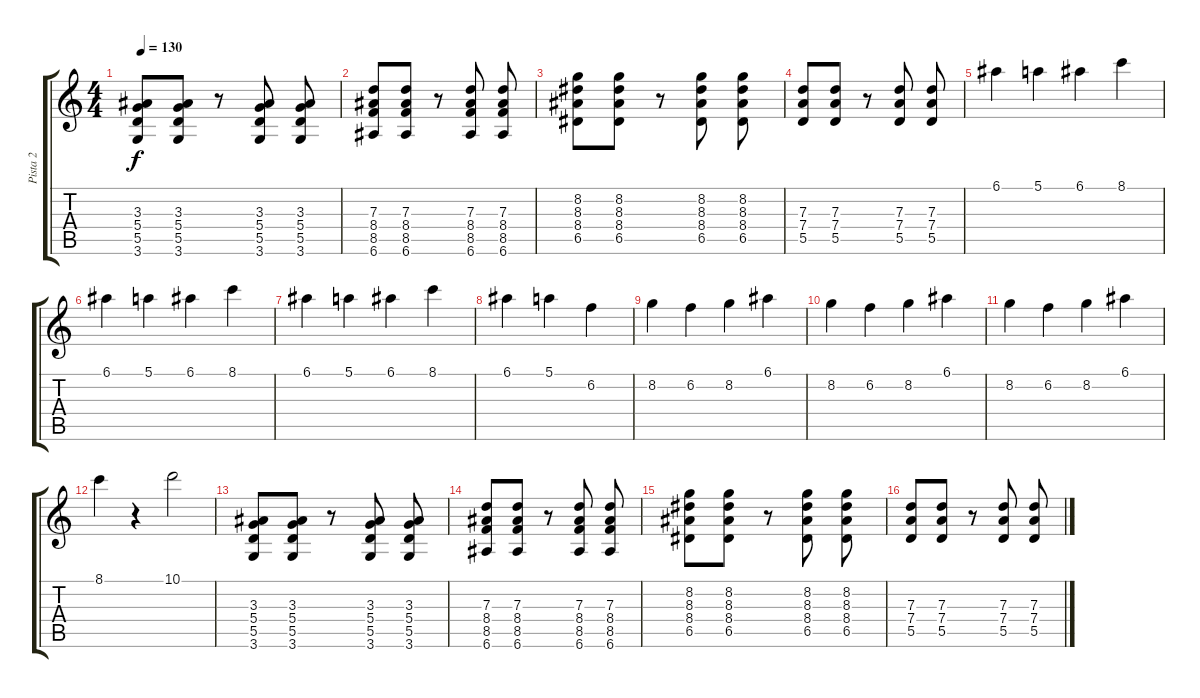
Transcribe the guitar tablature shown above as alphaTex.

\track ("Pista 2" "Pista 2") {instrument overdrivenguitar}
\staff {score tabs}
\tuning (E4 B3 G3 D3 A2 E2) {hide}
\ts (4 4)
\tempo 130
\clef g2
\ks c
(3.3 5.4 5.5 3.6).8{dy f} (3.3 5.4 5.5 3.6).8 r.8 (3.3 5.4 5.5 3.6).8 (3.3 5.4 5.5 3.6).8 |
(7.3 8.4 8.5 6.6).8 (7.3 8.4 8.5 6.6).8 r.8 (7.3 8.4 8.5 6.6).8 (7.3 8.4 8.5 6.6).8 |
(8.2 8.3 8.4 6.5).8 (8.2 8.3 8.4 6.5).8 r.8 (8.2 8.3 8.4 6.5).8 (8.2 8.3 8.4 6.5).8 |
(7.3 7.4 5.5).8 (7.3 7.4 5.5).8 r.8 (7.3 7.4 5.5).8 (7.3 7.4 5.5).8 |
6.1.4 5.1.4 6.1.4 8.1.4 |
6.1.4 5.1.4 6.1.4 8.1.4 |
6.1.4 5.1.4 6.1.4 8.1.4 |
6.1.4 5.1.4 6.2.4 |
8.2.4 6.2.4 8.2.4 6.1.4 |
8.2.4 6.2.4 8.2.4 6.1.4 |
8.2.4 6.2.4 8.2.4 6.1.4 |
8.1.4 r.4 10.1.2 |
(3.3 5.4 5.5 3.6).8 (3.3 5.4 5.5 3.6).8 r.8 (3.3 5.4 5.5 3.6).8 (3.3 5.4 5.5 3.6).8 |
(7.3 8.4 8.5 6.6).8 (7.3 8.4 8.5 6.6).8 r.8 (7.3 8.4 8.5 6.6).8 (7.3 8.4 8.5 6.6).8 |
(8.2 8.3 8.4 6.5).8 (8.2 8.3 8.4 6.5).8 r.8 (8.2 8.3 8.4 6.5).8 (8.2 8.3 8.4 6.5).8 |
(7.3 7.4 5.5).8 (7.3 7.4 5.5).8 r.8 (7.3 7.4 5.5).8 (7.3 7.4 5.5).8
